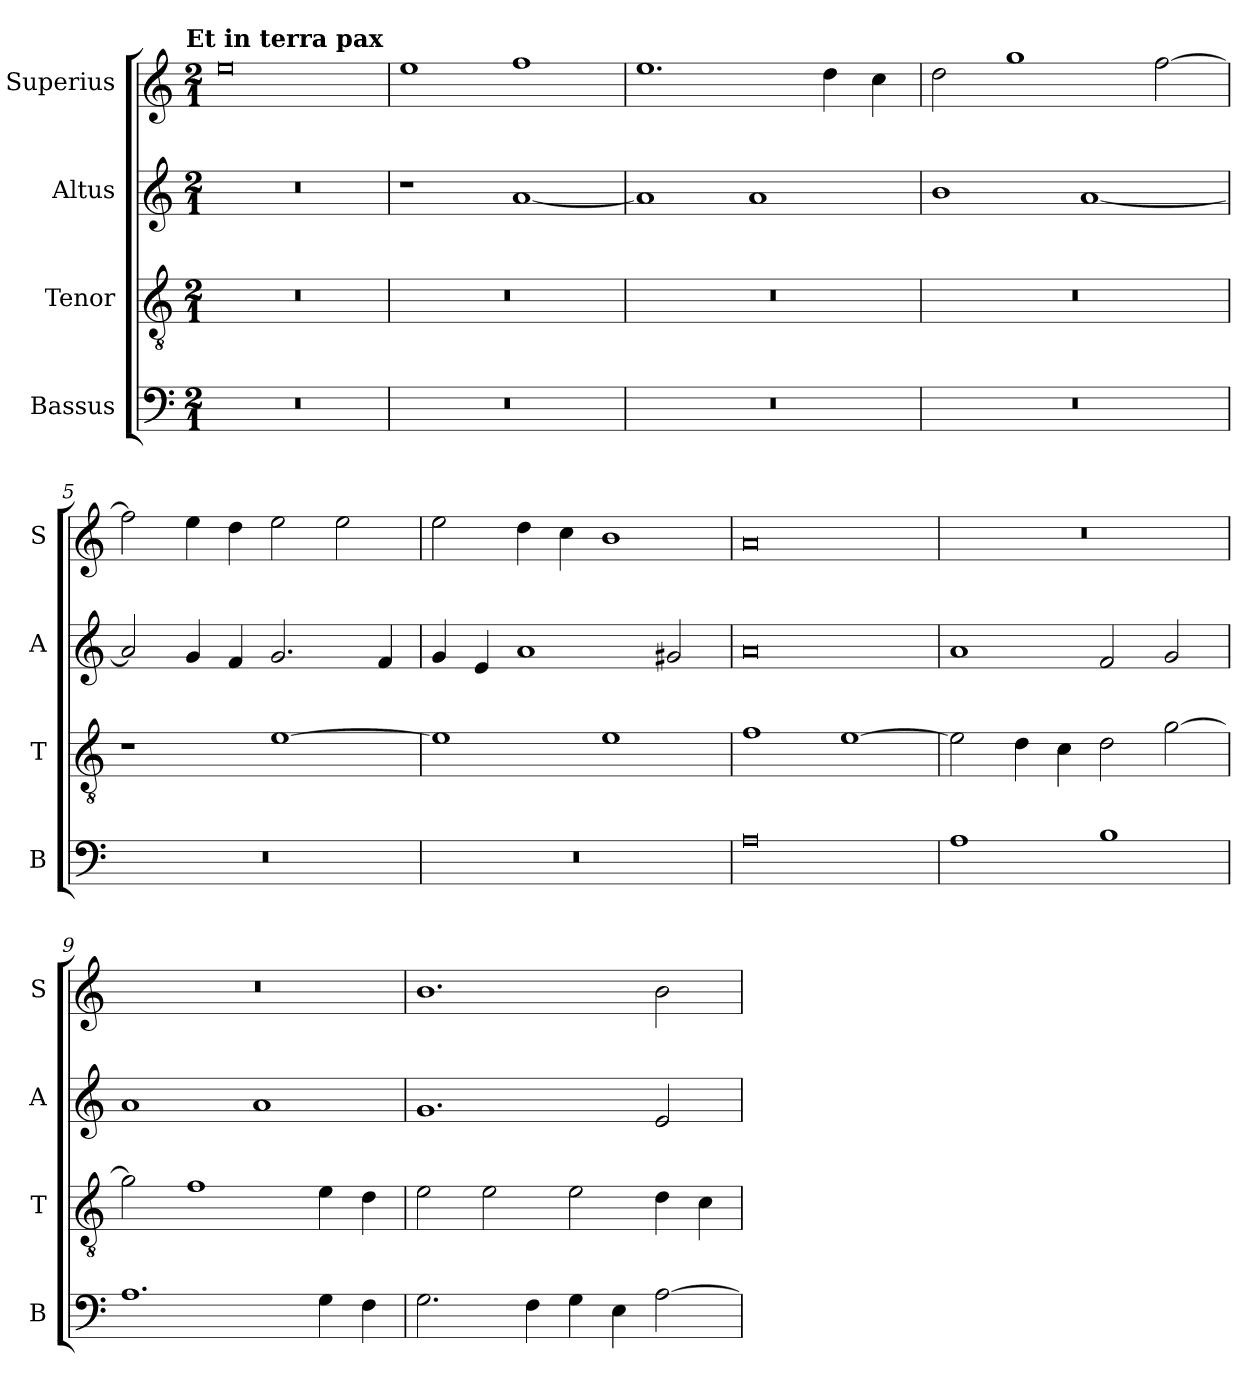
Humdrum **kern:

**kern	**kern	**kern	**kern
*part4	*part3	*part2	*part1
*staff4	*staff3	*staff2	*staff1
*I"Bassus	*I"Tenor	*I"Altus	*I"Superius
*I'B	*I'T	*I'A	*I'S
*clefF4	*clefGv2	*clefG2	*clefG2
*k[]	*k[]	*k[]	*k[]
*C:	*C:	*C:	*C:
!!LO:TX:omd:t=Et in terra pax
*M2/1	*M2/1	*M2/1	*M2/1
=1	=1	=1	=1
0r	0r	0r	0ee
=2	=2	=2	=2
0r	0r	1r	1ee
.	.	[1a	1ff
=3	=3	=3	=3
0r	0r	1a]	1.ee
.	.	1a	.
.	.	.	4dd
.	.	.	4cc
=4	=4	=4	=4
0r	0r	1b	2dd
.	.	.	1gg
.	.	[1a	.
.	.	.	[2ff
=5	=5	=5	=5
0r	1r	2a]	2ff]
.	.	4g	4ee
.	.	4f	4dd
.	[1e	2.g	2ee
.	.	.	2ee
.	.	4f	.
=6	=6	=6	=6
0r	1e]	4g	2ee
.	.	4e	.
.	.	1a	4dd
.	.	.	4cc
.	1e	.	1b
.	.	2g#X	.
=7	=7	=7	=7
0A	1f	0a	0a
.	[1e	.	.
=8	=8	=8	=8
1A	2e]	1a	0r
.	4d	.	.
.	4c	.	.
1B	2d	2f	.
.	[2g	2g	.
=9	=9	=9	=9
1.A	2g]	1a	0r
.	1f	.	.
.	.	1a	.
4G	4e	.	.
4F	4d	.	.
=10	=10	=10	=10
2.G	2e	1.g	1.b
.	2e	.	.
4F	.	.	.
4G	2e	.	.
4E	.	.	.
[2A	4d	2e	2b
.	4c	.	.
=	=	=	=
*-	*-	*-	*-
